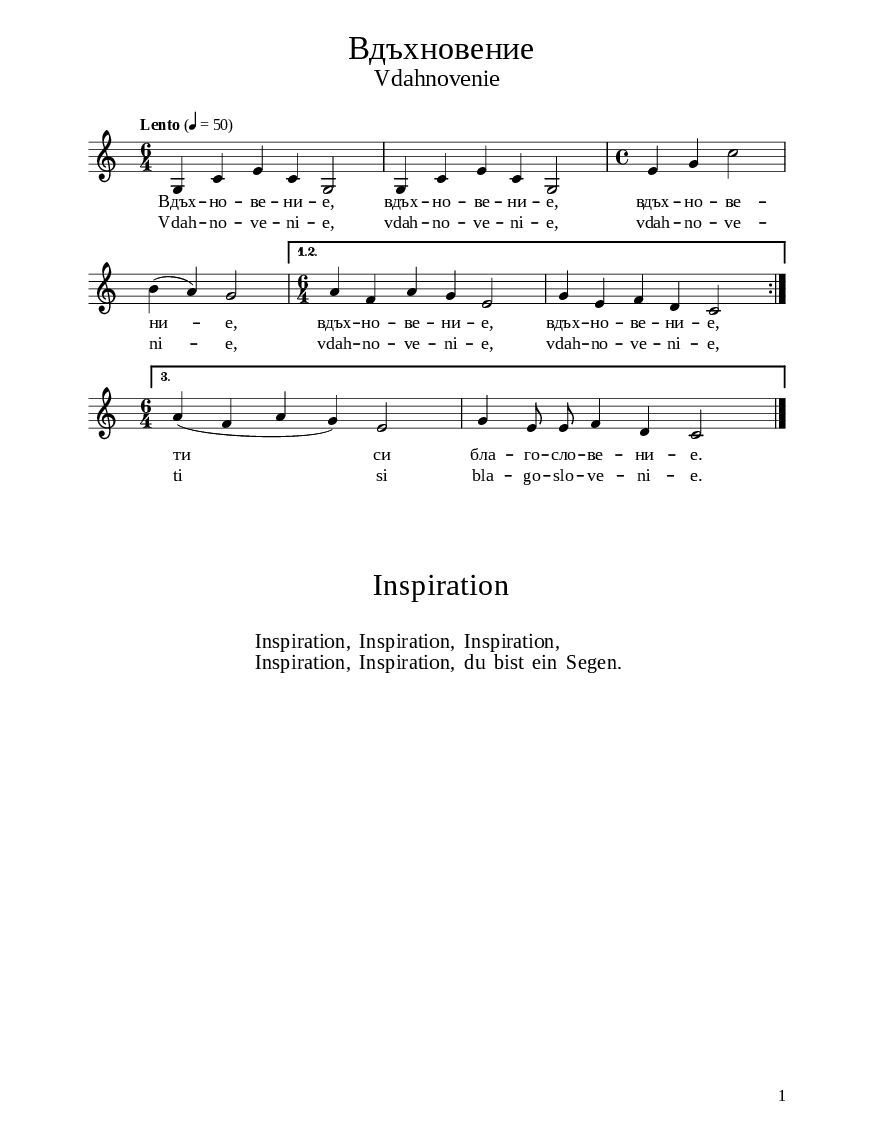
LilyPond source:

\version "2.22.1"

% include paper part and global functions
\include "include/globals.ily"

\bookpart {
  \include "include/bookpart-paper.ily"
  \score {
    \include "include/score-layout.ily"


    \new Voice \absolute  {
      \clef treble
      \key c \major
      \time 6/4
      \tempoFunc "Lento" 4 "50"
      \autoBeamOff
      \repeat volta 3 {
        g4 c' e' c' g2 | g4 c' e' c' g2 | \time 4/4  e'4 g' c''2 \break |

        b'4 ( a' ) g'2 | \time 6/4
      } \alternative {
        { a'4 f' a' g' e'2 | g'4 e' f' d' c'2 | \break }
        {
          \once \override Score.TimeSignature.break-visibility = ##(#f #f #t)
          \time 6/4 a'4 ( f' a' g' ) e'2 |  g'4 e'8 e' f'4 d' c'2
        }
      }
      \bar "|."
    }

    \addlyrics {
      Вдъх -- но -- ве -- ни -- е,
      вдъх -- но -- ве -- ни -- е,
      вдъх -- но -- ве -- ни -- е, вдъх -- но -- ве -- ни -- е,
      вдъх -- но -- ве -- ни -- е, ти си бла -- го --
      сло -- ве -- ни -- е.

    }

    \addlyrics {
      Vdah -- no -- ve -- ni -- e,
      vdah -- no -- ve -- ni -- e,
      vdah -- no -- ve -- ni -- e, vdah -- no -- ve -- ni -- e,
      vdah -- no -- ve -- ni -- e, ti si bla -- go --
      slo -- ve -- ni -- e.

    }


    \header {
      title = \titleFunc " Вдъхновение" "Vdahnovenie"
    }

    \midi{}

  } % score

  
  \markup \empty-two

  % include foreign translation(s) of the song
  \version "2.22.1"

\markup \fill-line { \fontsize #deTitleFontSize " Inspiration" }
\markup \null
\markup \null
\markup \fontsize #deCoupletFontSize {
  \hspace #16
  \override #`(baseline-skip . ,deCoupletBaselineSkip)

  \column {
      \line { " " }      
      \line {  Inspiration, Inspiration, Inspiration,  }
      \line {  Inspiration, Inspiration, du bist ein Segen. }  
      
      
       
    }
    
    
}


} % bookpart
